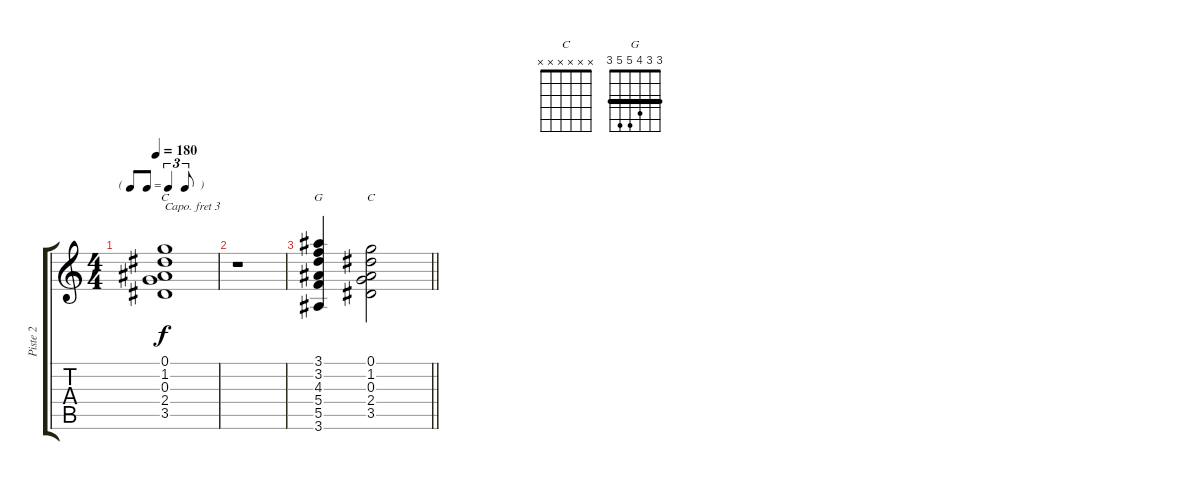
\track ("Piste 2" "Piste 2") {instrument electricbasspick}
\staff {score tabs}
\capo 3
\tuning (E4 B3 G3 D3 A2 E2) {hide}
\chord ("C" 0 1 0 2 3 x)
\chord ("G" 3 3 4 5 5 3) {barre 3}
\chord ("C" x x x x x x)
\ts (4 4)
\tf triplet8th
\tempo 180
\clef g2
\ks c
(0.1 1.2 0.3 2.4 3.5).1{ch "C" dy f} |
r.1 |
\barLineRight lightlight
(3.1 3.2 4.3 5.4 5.5 3.6).4{ch "G"} (0.1 1.2 0.3 2.4 3.5).2{ch "C"}
